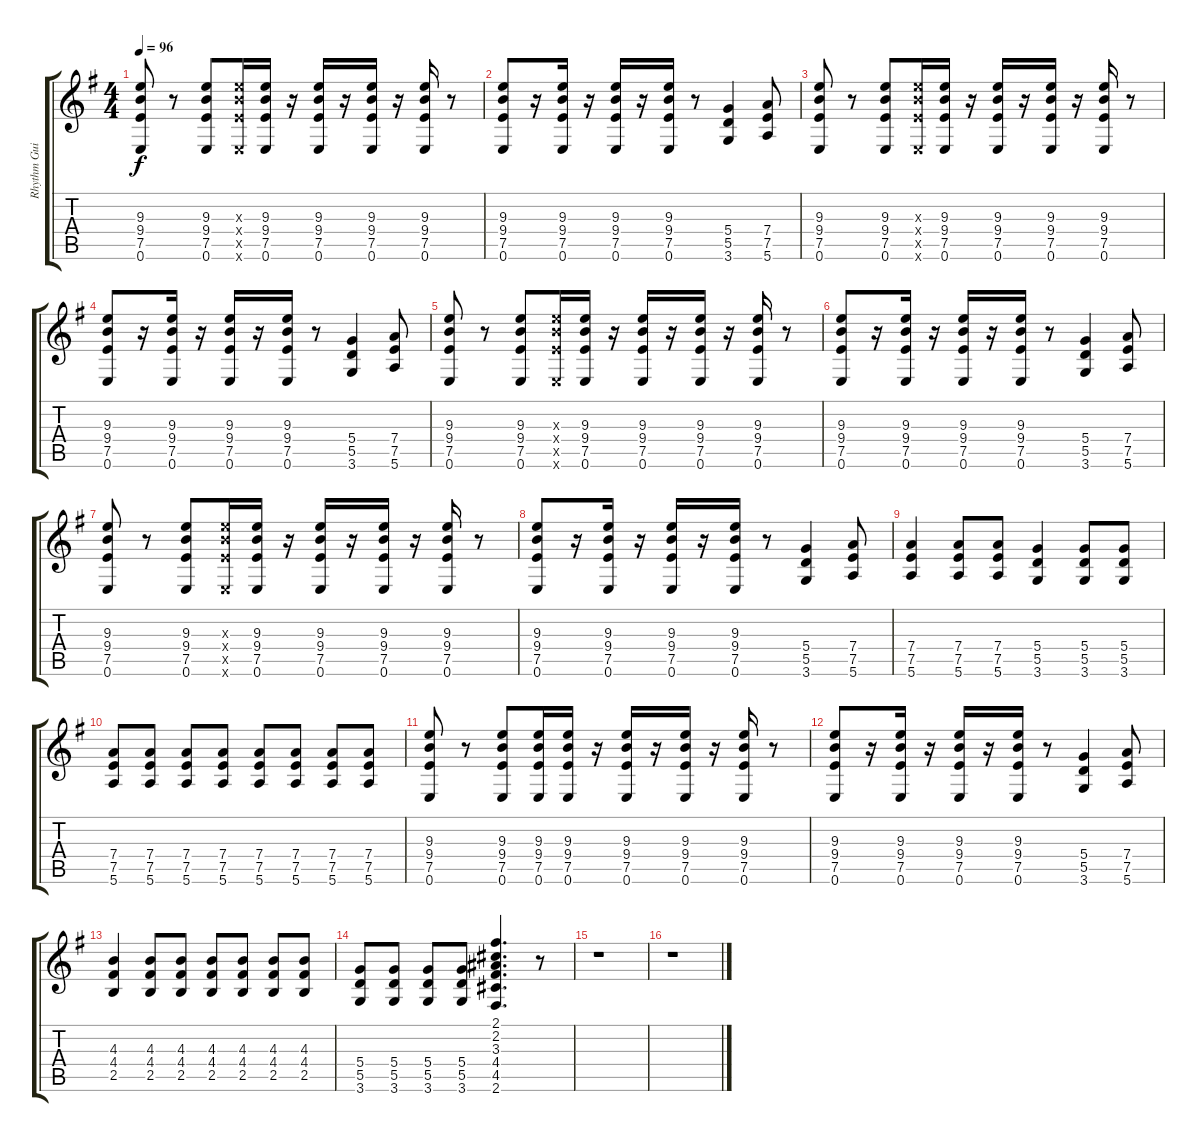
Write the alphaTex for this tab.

\track ("Rhythm Guitar" "Rhythm Gui") {instrument distortionguitar}
\staff {score tabs}
\tuning (E4 B3 G3 D3 A2 E2) {hide}
\ts (4 4)
\tempo 96
\clef g2
\ks g
(9.3 9.4 7.5 0.6).8{dy f} r.8 (9.3 9.4 7.5 0.6).8 (9.3{x} 9.4{x} 7.5{x} 0.6{x}).16 (9.3 9.4 7.5 0.6).16 r.16 (9.3 9.4 7.5 0.6).16 r.16 (9.3 9.4 7.5 0.6).16 r.16 (9.3 9.4 7.5 0.6).16 r.8 |
(9.3 9.4 7.5 0.6).8 r.16 (9.3 9.4 7.5 0.6).16 r.16 (9.3 9.4 7.5 0.6).16 r.16 (9.3 9.4 7.5 0.6).16 r.8 (5.4 5.5 3.6).4 (7.4 7.5 5.6).8 |
(9.3 9.4 7.5 0.6).8 r.8 (9.3 9.4 7.5 0.6).8 (9.3{x} 9.4{x} 7.5{x} 0.6{x}).16 (9.3 9.4 7.5 0.6).16 r.16 (9.3 9.4 7.5 0.6).16 r.16 (9.3 9.4 7.5 0.6).16 r.16 (9.3 9.4 7.5 0.6).16 r.8 |
(9.3 9.4 7.5 0.6).8 r.16 (9.3 9.4 7.5 0.6).16 r.16 (9.3 9.4 7.5 0.6).16 r.16 (9.3 9.4 7.5 0.6).16 r.8 (5.4 5.5 3.6).4 (7.4 7.5 5.6).8 |
(9.3 9.4 7.5 0.6).8 r.8 (9.3 9.4 7.5 0.6).8 (9.3{x} 9.4{x} 7.5{x} 0.6{x}).16 (9.3 9.4 7.5 0.6).16 r.16 (9.3 9.4 7.5 0.6).16 r.16 (9.3 9.4 7.5 0.6).16 r.16 (9.3 9.4 7.5 0.6).16 r.8 |
(9.3 9.4 7.5 0.6).8 r.16 (9.3 9.4 7.5 0.6).16 r.16 (9.3 9.4 7.5 0.6).16 r.16 (9.3 9.4 7.5 0.6).16 r.8 (5.4 5.5 3.6).4 (7.4 7.5 5.6).8 |
(9.3 9.4 7.5 0.6).8 r.8 (9.3 9.4 7.5 0.6).8 (9.3{x} 9.4{x} 7.5{x} 0.6{x}).16 (9.3 9.4 7.5 0.6).16 r.16 (9.3 9.4 7.5 0.6).16 r.16 (9.3 9.4 7.5 0.6).16 r.16 (9.3 9.4 7.5 0.6).16 r.8 |
(9.3 9.4 7.5 0.6).8 r.16 (9.3 9.4 7.5 0.6).16 r.16 (9.3 9.4 7.5 0.6).16 r.16 (9.3 9.4 7.5 0.6).16 r.8 (5.4 5.5 3.6).4 (7.4 7.5 5.6).8 |
(7.4 7.5 5.6).4 (7.4 7.5 5.6).8 (7.4 7.5 5.6).8 (5.4 5.5 3.6).4 (5.4 5.5 3.6).8 (5.4 5.5 3.6).8 |
(7.4 7.5 5.6).8 (7.4 7.5 5.6).8 (7.4 7.5 5.6).8 (7.4 7.5 5.6).8 (7.4 7.5 5.6).8 (7.4 7.5 5.6).8 (7.4 7.5 5.6).8 (7.4 7.5 5.6).8 |
(9.3 9.4 7.5 0.6).8 r.8 (9.3 9.4 7.5 0.6).8 (9.3 9.4 7.5 0.6).16 (9.3 9.4 7.5 0.6).16 r.16 (9.3 9.4 7.5 0.6).16 r.16 (9.3 9.4 7.5 0.6).16 r.16 (9.3 9.4 7.5 0.6).16 r.8 |
(9.3 9.4 7.5 0.6).8 r.16 (9.3 9.4 7.5 0.6).16 r.16 (9.3 9.4 7.5 0.6).16 r.16 (9.3 9.4 7.5 0.6).16 r.8 (5.4 5.5 3.6).4 (7.4 7.5 5.6).8 |
(4.3 4.4 2.5).4 (4.3 4.4 2.5).8 (4.3 4.4 2.5).8 (4.3 4.4 2.5).8 (4.3 4.4 2.5).8 (4.3 4.4 2.5).8 (4.3 4.4 2.5).8 |
(5.4 5.5 3.6).8 (5.4 5.5 3.6).8 (5.4 5.5 3.6).8 (5.4 5.5 3.6).8 (2.1 2.2 3.3 4.4 4.5 2.6).4{d} r.8 |
r.1 |
r.1
